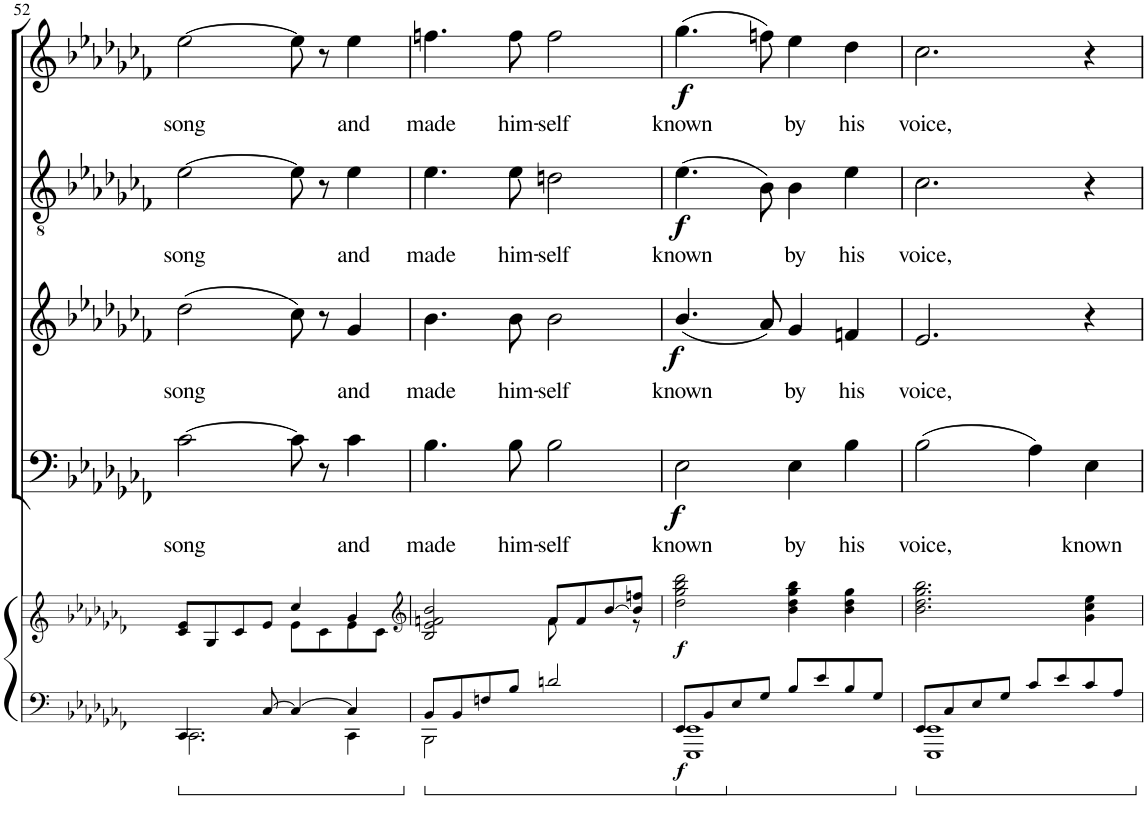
**kern	**dynam	**kern	**dynam	**kern	**text	**dynam	**kern	**text	**dynam	**kern	**text	**dynam	**kern	**text	**dynam
*part6	*part6	*part5	*part5	*part4	*part4	*part4	*part3	*part3	*part3	*part2	*part2	*part2	*part1	*part1	*part1
*staff6	*staff6	*staff5	*staff5	*staff4	*staff4	*staff4	*staff3	*staff3	*staff3	*staff2	*staff2	*staff2	*staff1	*staff1	*staff1
*I"Piano	*	*I"Piano	*	*I"Bassi	*	*	*I"Tenori	*	*	*I"Contralti	*	*	*I"Soprani	*	*
*I'Pno	*	*I'Pno	*	*	*	*	*	*	*	*	*	*	*	*	*
!!LO:PB:g=z
*clefF4	*	*clefG1	*	*clefF4	*	*	*clefG2	*	*	*clefGv2	*	*	*clefG2	*	*
*	*	*	*	*	*	*	*	*	*	*	*	*	*Trd1c2	*	*
*k[b-e-a-d-g-c-f-]	*	*k[b-e-a-d-g-c-f-]	*	*k[b-e-a-d-g-c-f-]	*	*	*k[b-e-a-d-g-c-f-]	*	*	*k[b-e-a-d-g-c-f-]	*	*	*k[b-e-a-d-g-c-f-]	*	*
*C-:	*	*C-:	*	*C-:	*	*	*C-:	*	*	*C-:	*	*	*C-:	*	*
*M4/4	*	*M4/4	*	*M4/4	*	*	*M4/4	*	*	*M4/4	*	*	*M4/4	*	*
*ped	*	*	*	*	*	*	*	*	*	*	*	*	*	*	*
=52	=52	=52	=52	=52	=52	=52	=52	=52	=52	=52	=52	=52	=52	=52	=52
*^	*	*^	*	*	*	*	*	*	*	*	*	*	*	*	*
!	!	!	!	!	!	!	!LO:LY:b	!	!	!LO:LY:b	!	!	!LO:LY:b	!	!	!LO:LY:b	!
4.CC-/	2.CC-\	.	8e-/ 8g-/L	2ryy	.	[2c-\	song	.	(2dd-\	song	.	[2e-\	song	.	[2ee-\	song	.
.	.	.	8B-/	.	.	.	.	.	.	.	.	.	.	.	.	.	.
.	.	.	8e-/	.	.	.	.	.	.	.	.	.	.	.	.	.	.
[8C-/	.	.	8g-/J	.	.	.	.	.	.	.	.	.	.	.	.	.	.
4C-/_	.	.	4ee-/	8g-\L	.	8c-\]	.	.	8cc-\)	.	.	8e-\]	.	.	8ee-\]	.	.
.	.	.	.	8e-\	.	8r	.	.	8r	.	.	8r	.	.	8r	.	.
!	!	!	!	!	!	!	!LO:LY:b	!	!	!LO:LY:b	!	!	!LO:LY:b	!	!	!LO:LY:b	!
4C-/]	4CC-\	.	4b-/	8g-\	.	4c-\	and	.	4g-/	and	.	4e-\	and	.	4ee-\	and	.
.	.	.	.	8e-\J	.	.	.	.	.	.	.	.	.	.	.	.	.
=53	=53	=53	=53	=53	=53	=53	=53	=53	=53	=53	=53	=53	=53	=53	=53	=53	=53
*	*	*	*clefG2	*	*	*	*	*	*	*	*	*	*	*	*	*	*
*Xped	*	*	*	*	*	*	*	*	*	*	*	*	*	*	*	*	*
*ped	*	*	*	*	*	*	*	*	*	*	*	*	*	*	*	*	*
!	!	!	!	!	!	!	!LO:LY:b	!	!	!LO:LY:b	!	!	!LO:LY:b	!	!	!LO:LY:b	!
8BB-/L	2BBB-\	.	2B-/ 2e-/ 2fn/ 2b-/	2ryy	.	4.B-\	made	.	4.b-\	made	.	4.e-\	made	.	4.ffn\	made	.
8BB-/	.	.	.	.	.	.	.	.	.	.	.	.	.	.	.	.	.
8Fn/	.	.	.	.	.	.	.	.	.	.	.	.	.	.	.	.	.
!	!	!	!	!	!	!	!LO:LY:b	!	!	!LO:LY:b	!	!	!LO:LY:b	!	!	!LO:LY:b	!
8B-/J	.	.	.	.	.	8B-\	him-	.	8b-\	him-	.	8e-\	him-	.	8ff\	him-	.
!	!	!	!	!	!	!	!LO:LY:b	!	!	!LO:LY:b	!	!	!LO:LY:b	!	!	!LO:LY:b	!
2dn/	2ryy	.	8f/L	8f\	.	2B-\	-self	.	2b-\	-self	.	2dn\	-self	.	2ff\	-self	.
.	.	.	8f/	4ryy	.	.	.	.	.	.	.	.	.	.	.	.	.
.	.	.	[8b-/	.	.	.	.	.	.	.	.	.	.	.	.	.	.
.	.	.	8b-/] 8ffn/J	8r	.	.	.	.	.	.	.	.	.	.	.	.	.
*	*	*	*v	*v	*	*	*	*	*	*	*	*	*	*	*	*	*
=54	=54	=54	=54	=54	=54	=54	=54	=54	=54	=54	=54	=54	=54	=54	=54	=54
*ped	*	*	*	*	*	*	*	*	*	*	*	*	*	*	*	*
*	*	*	*^	*	*	*	*	*	*	*	*	*	*	*	*	*
!	!	!LO:DY:b	!	!	!LO:DY:b	!	!LO:LY:b	!LO:DY:b	!	!LO:LY:b	!LO:DY:b	!	!LO:LY:b	!LO:DY:b	!	!LO:LY:b	!LO:DY:b
*	*	*	*v	*v	*	*	*	*	*	*	*	*	*	*	*	*	*
8EE-/L	1EEE- 1EE-	f	2dd-\ 2gg-\ 2bb-\ 2ddd-\	f	2E-\	known	f	(4.b-/	known	f	(4.e-\	known	f	(4.gg-\	known	f
8BB-/	.	.	.	.	.	.	.	.	.	.	.	.	.	.	.	.
*Xped	*	*	*	*	*	*	*	*	*	*	*	*	*	*	*	*
8E-/	.	.	.	.	.	.	.	.	.	.	.	.	.	.	.	.
8G-/J	.	.	.	.	.	.	.	8a-/)	.	.	8B-\)	.	.	8ffn\)	.	.
!	!	!	!	!	!	!LO:LY:b	!	!	!LO:LY:b	!	!	!LO:LY:b	!	!	!LO:LY:b	!
8B-/L	.	.	4b-\ 4dd-\ 4gg-\ 4bb-\	.	4E-\	by	.	4g-/	by	.	4B-\	by	.	4ee-\	by	.
8e-/	.	.	.	.	.	.	.	.	.	.	.	.	.	.	.	.
!	!	!	!	!	!	!LO:LY:b	!	!	!LO:LY:b	!	!	!LO:LY:b	!	!	!LO:LY:b	!
8B-/	.	.	4b-\ 4dd-\ 4gg-\	.	4B-\	his	.	4fn/	his	.	4e-\	his	.	4dd-\	his	.
8G-/J	.	.	.	.	.	.	.	.	.	.	.	.	.	.	.	.
=55	=55	=55	=55	=55	=55	=55	=55	=55	=55	=55	=55	=55	=55	=55	=55	=55
*Xped	*	*	*	*	*	*	*	*	*	*	*	*	*	*	*	*
*ped	*	*	*	*	*	*	*	*	*	*	*	*	*	*	*	*
!	!	!	!	!	!	!LO:LY:b	!	!	!LO:LY:b	!	!	!LO:LY:b	!	!	!LO:LY:b	!
8EE-/L	1EEE- 1EE-	.	2.b-\ 2.dd-\ 2.gg-\ 2.bb-\	.	(2B-\	voice,	.	2.e-/	voice,	.	2.c-\	voice,	.	2.cc-\	voice,	.
8C-/	.	.	.	.	.	.	.	.	.	.	.	.	.	.	.	.
8E-/	.	.	.	.	.	.	.	.	.	.	.	.	.	.	.	.
8G-/J	.	.	.	.	.	.	.	.	.	.	.	.	.	.	.	.
8c-/L	.	.	.	.	4A-\)	.	.	.	.	.	.	.	.	.	.	.
8e-/	.	.	.	.	.	.	.	.	.	.	.	.	.	.	.	.
!	!	!	!	!	!	!LO:LY:b	!	!	!	!	!	!	!	!	!	!
8c-/	.	.	4g-\ 4cc-\ 4ee-\	.	4E-\	known	.	4r	.	.	4r	.	.	4r	.	.
8A-/J	.	.	.	.	.	.	.	.	.	.	.	.	.	.	.	.
*v	*v	*	*	*	*	*	*	*	*	*	*	*	*	*	*	*
*Xped	*	*	*	*	*	*	*	*	*	*	*	*	*	*	*
=	=	=	=	=	=	=	=	=	=	=	=	=	=	=	=
*-	*-	*-	*-	*-	*-	*-	*-	*-	*-	*-	*-	*-	*-	*-	*-
